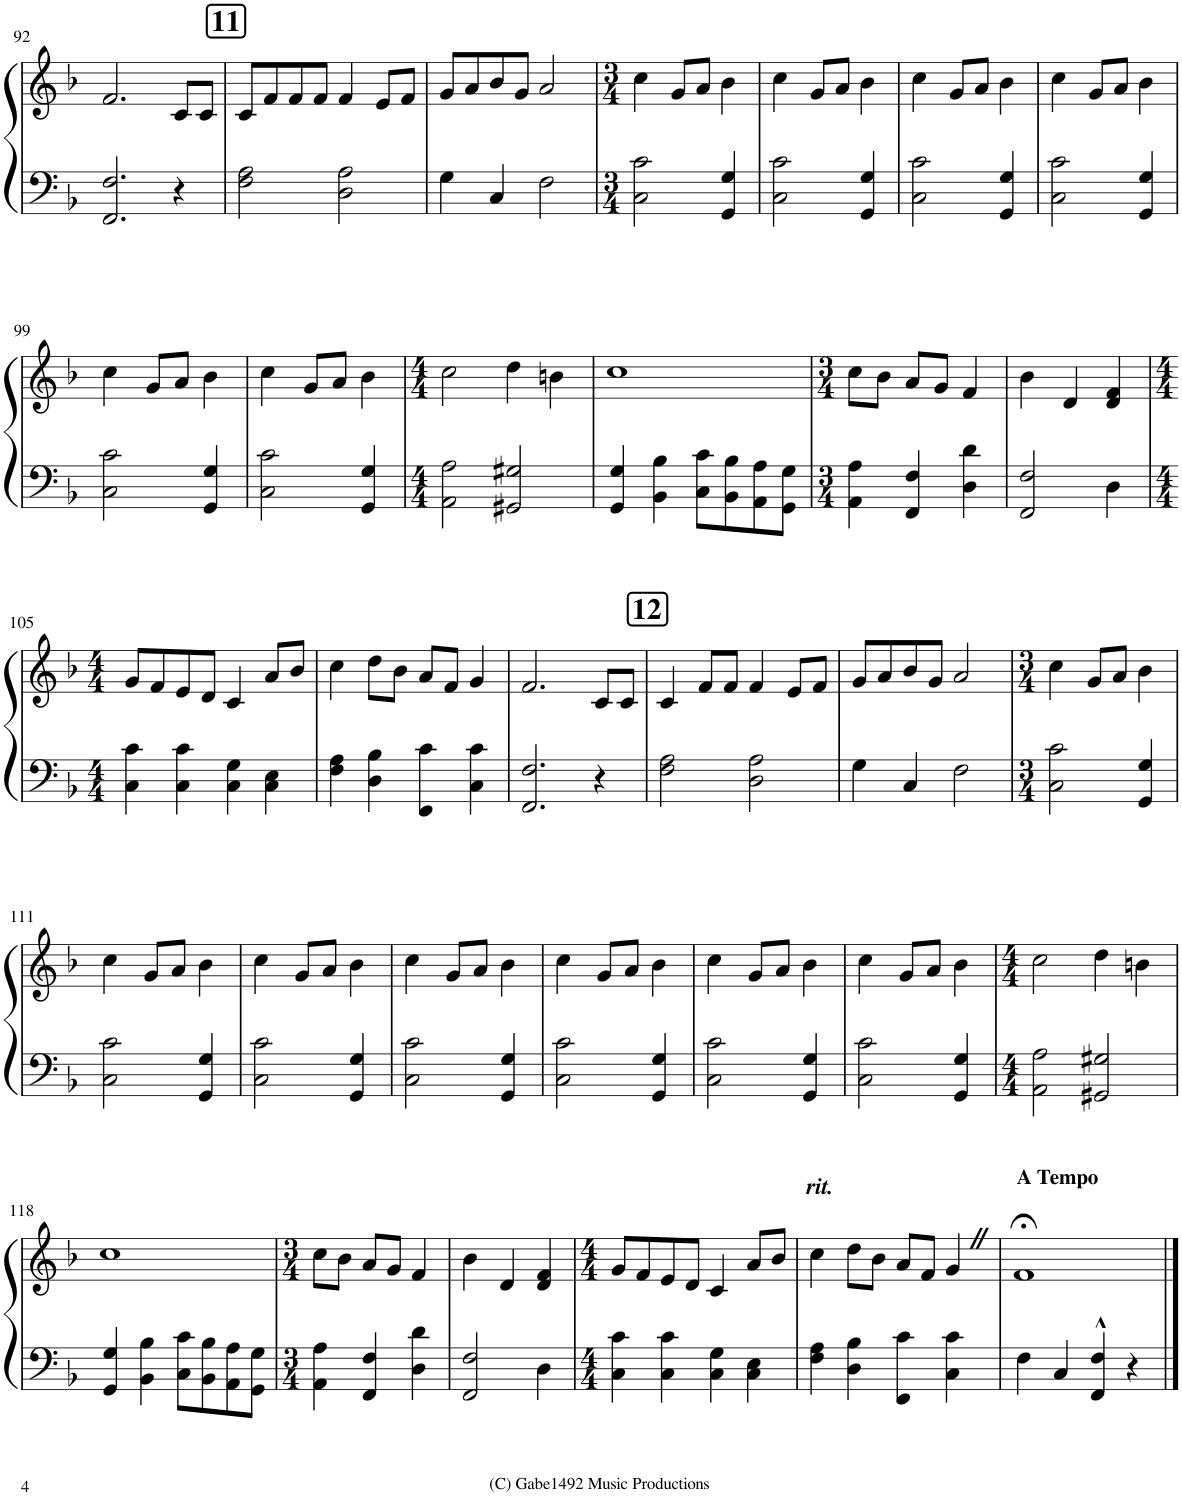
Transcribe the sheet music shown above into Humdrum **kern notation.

**kern	**kern
*part1	*part1
*staff2	*staff1
*I"Piano	*
*I'Pno.	*
!!LO:PB:g=z
*clefF4	*clefG2
*k[b-]	*k[b-]
*M4/4	*M4/4
=92	=92
2.FF/ 2.F/	2.f/
4r	8c/L
.	8c/J
!!LO:REH:place=s1:a:B:cj:fs=14:t=11
=93	=93
2F\ 2A\	8c/L
.	8f/
.	8f/
.	8f/J
2D\ 2A\	4f/
.	8e/L
.	8f/J
=94	=94
4G\	8g/L
.	8a/
4C/	8b-/
.	8g/J
2F\	2a/
=95	=95
*M3/4	*M3/4
2C\ 2c\	4cc\
.	8g/L
.	8a/J
4GG/ 4G/	4b-\
=96	=96
2C\ 2c\	4cc\
.	8g/L
.	8a/J
4GG/ 4G/	4b-\
=97	=97
2C\ 2c\	4cc\
.	8g/L
.	8a/J
4GG/ 4G/	4b-\
=98	=98
2C\ 2c\	4cc\
.	8g/L
.	8a/J
4GG/ 4G/	4b-\
!!LO:LB:g=z
=99	=99
2C\ 2c\	4cc\
.	8g/L
.	8a/J
4GG/ 4G/	4b-\
=100	=100
2C\ 2c\	4cc\
.	8g/L
.	8a/J
4GG/ 4G/	4b-\
=101	=101
*M4/4	*M4/4
2AA\ 2A\	2cc\
2GG#X/ 2G#X/	4dd\
.	4bn\
=102	=102
4GG/ 4G/	1cc
4BB-\ 4B-\	.
8C\ 8c\L	.
8BB-\ 8B-\	.
8AA\ 8A\	.
8GG\ 8G\J	.
=103	=103
*M3/4	*M3/4
4AA\ 4A\	8cc\L
.	8b-\J
4FF/ 4F/	8a/L
.	8g/J
4D\ 4d\	4f/
=104	=104
2FF/ 2F/	4b-\
.	4d/
4D\	4d/ 4f/
!!LO:LB:g=z
=105	=105
*M4/4	*M4/4
4C\ 4c\	8g/L
.	8f/
4C\ 4c\	8e/
.	8d/J
4C\ 4G\	4c/
4C\ 4E\	8a/L
.	8b-/J
=106	=106
4F\ 4A\	4cc\
4D\ 4B-\	8dd\L
.	8b-\J
4C\ 4c\	8a/L
.	8f/J
4C\ 4c\	4g/
=107	=107
2.FF/ 2.F/	2.f/
4r	8c/L
.	8c/J
!!LO:REH:place=s1:a:B:cj:fs=14:t=12
=108	=108
2F\ 2A\	4c/
.	8f/L
.	8f/J
2D\ 2A\	4f/
.	8e/L
.	8f/J
=109	=109
4G\	8g/L
.	8a/
4C/	8b-/
.	8g/J
2F\	2a/
=110	=110
*M3/4	*M3/4
2C\ 2c\	4cc\
.	8g/L
.	8a/J
4GG/ 4G/	4b-\
!!LO:LB:g=z
=111	=111
2C\ 2c\	4cc\
.	8g/L
.	8a/J
4GG/ 4G/	4b-\
=112	=112
2C\ 2c\	4cc\
.	8g/L
.	8a/J
4GG/ 4G/	4b-\
=113	=113
2C\ 2c\	4cc\
.	8g/L
.	8a/J
4GG/ 4G/	4b-\
=114	=114
2C\ 2c\	4cc\
.	8g/L
.	8a/J
4GG/ 4G/	4b-\
=115	=115
2C\ 2c\	4cc\
.	8g/L
.	8a/J
4GG/ 4G/	4b-\
=116	=116
2C\ 2c\	4cc\
.	8g/L
.	8a/J
4GG/ 4G/	4b-\
=117	=117
*M4/4	*M4/4
2AA\ 2A\	2cc\
2GG#X/ 2G#X/	4dd\
.	4bn\
!!LO:LB:g=z
=118	=118
4GG/ 4G/	1cc
4BB-\ 4B-\	.
8C\ 8c\L	.
8BB-\ 8B-\	.
8AA\ 8A\	.
8GG\ 8G\J	.
=119	=119
*M3/4	*M3/4
4AA\ 4A\	8cc\L
.	8b-\J
4FF/ 4F/	8a/L
.	8g/J
4D\ 4d\	4f/
=120	=120
2FF/ 2F/	4b-\
.	4d/
4D\	4d/ 4f/
=121	=121
*M4/4	*M4/4
4C\ 4c\	8g/L
.	8f/
4C\ 4c\	8e/
.	8d/J
4C\ 4G\	4c/
!	!LO:TX:a:Bi:t=rit.
4C\ 4E\	8a/L
.	8b-/J
=122	=122
4F\ 4A\	4cc\
4D\ 4B-\	8dd\L
.	8b-\J
4C\ 4c\	8a/L
.	8f/J
4C\ 4c\	4gZ/
=123	=123
!	!LO:TX:a:B:t=A Tempo
4F\	1f;<
4C/	.
4FF/^^ 4F/^^	.
4r	.
==	==
*-	*-
